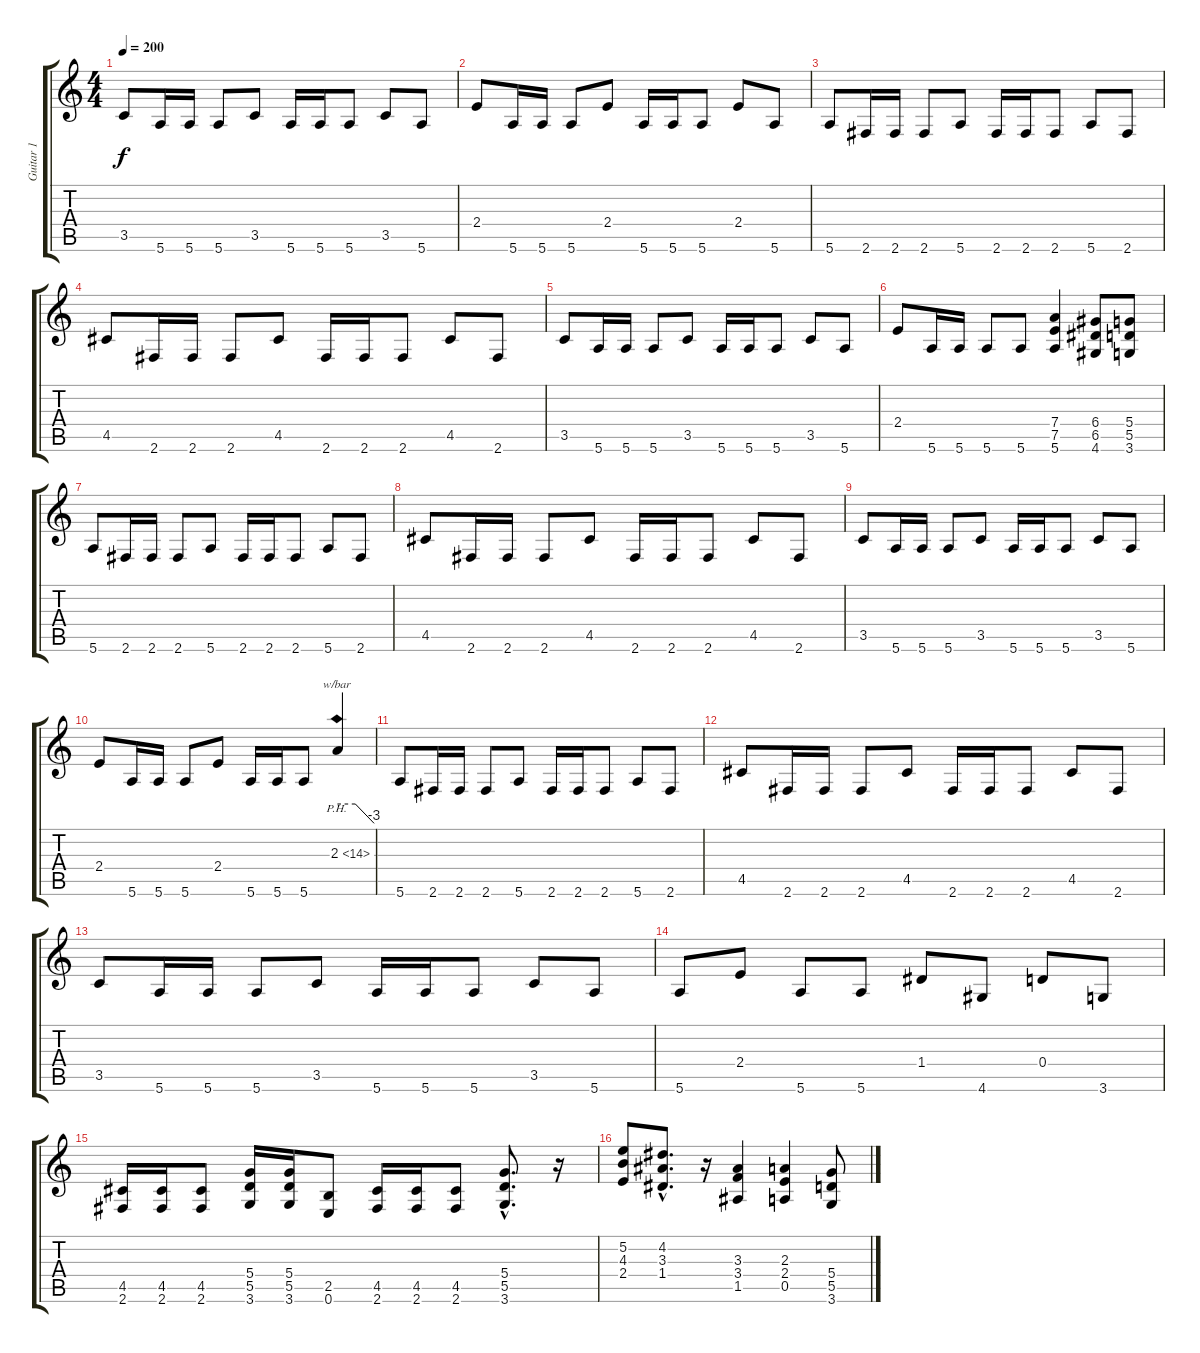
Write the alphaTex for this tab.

\track ("Guitar 1" "Guitar 1") {instrument overdrivenguitar}
\staff {score tabs}
\tuning (E4 B3 G3 D3 A2 E2) {hide}
\ts (4 4)
\tempo 200
\clef g2
\ks c
3.5.8{dy f} 5.6.16 5.6.16 5.6.8 3.5.8 5.6.16 5.6.16 5.6.8 3.5.8 5.6.8 |
2.4.8 5.6.16 5.6.16 5.6.8 2.4.8 5.6.16 5.6.16 5.6.8 2.4.8 5.6.8 |
5.6.8 2.6.16 2.6.16 2.6.8 5.6.8 2.6.16 2.6.16 2.6.8 5.6.8 2.6.8 |
4.5.8 2.6.16 2.6.16 2.6.8 4.5.8 2.6.16 2.6.16 2.6.8 4.5.8 2.6.8 |
3.5.8 5.6.16 5.6.16 5.6.8 3.5.8 5.6.16 5.6.16 5.6.8 3.5.8 5.6.8 |
2.4.8 5.6.16 5.6.16 5.6.8 5.6.8 (7.4 7.5 5.6).4 (6.4 6.5 4.6).8 (5.4 5.5 3.6).8 |
5.6.8 2.6.16 2.6.16 2.6.8 5.6.8 2.6.16 2.6.16 2.6.8 5.6.8 2.6.8 |
4.5.8 2.6.16 2.6.16 2.6.8 4.5.8 2.6.16 2.6.16 2.6.8 4.5.8 2.6.8 |
3.5.8 5.6.16 5.6.16 5.6.8 3.5.8 5.6.16 5.6.16 5.6.8 3.5.8 5.6.8 |
2.4.8 5.6.16 5.6.16 5.6.8 2.4.8 5.6.16 5.6.16 5.6.8 2.3{ph 12}.4{tbe (custom default 0 0 30 0 60 -12)} |
5.6.8 2.6.16 2.6.16 2.6.8 5.6.8 2.6.16 2.6.16 2.6.8 5.6.8 2.6.8 |
4.5.8 2.6.16 2.6.16 2.6.8 4.5.8 2.6.16 2.6.16 2.6.8 4.5.8 2.6.8 |
3.5.8 5.6.16 5.6.16 5.6.8 3.5.8 5.6.16 5.6.16 5.6.8 3.5.8 5.6.8 |
5.6.8 2.4.8 5.6.8 5.6.8 1.4.8 4.6.8 0.4.8 3.6.8 |
(4.5 2.6).16 (4.5 2.6).16 (4.5 2.6).8 (5.4 5.5 3.6).16 (5.4 5.5 3.6).16 (2.5 0.6).8 (4.5 2.6).16 (4.5 2.6).16 (4.5 2.6).8 (5.4{hac} 5.5{hac} 3.6{hac}).8{d} r.16 |
(5.2 4.3 2.4).8 (4.2{hac} 3.3{hac} 1.4{hac}).8{d} r.16 (3.3 3.4 1.5).4 (2.3 2.4 0.5).4 (5.4 5.5 3.6).8
